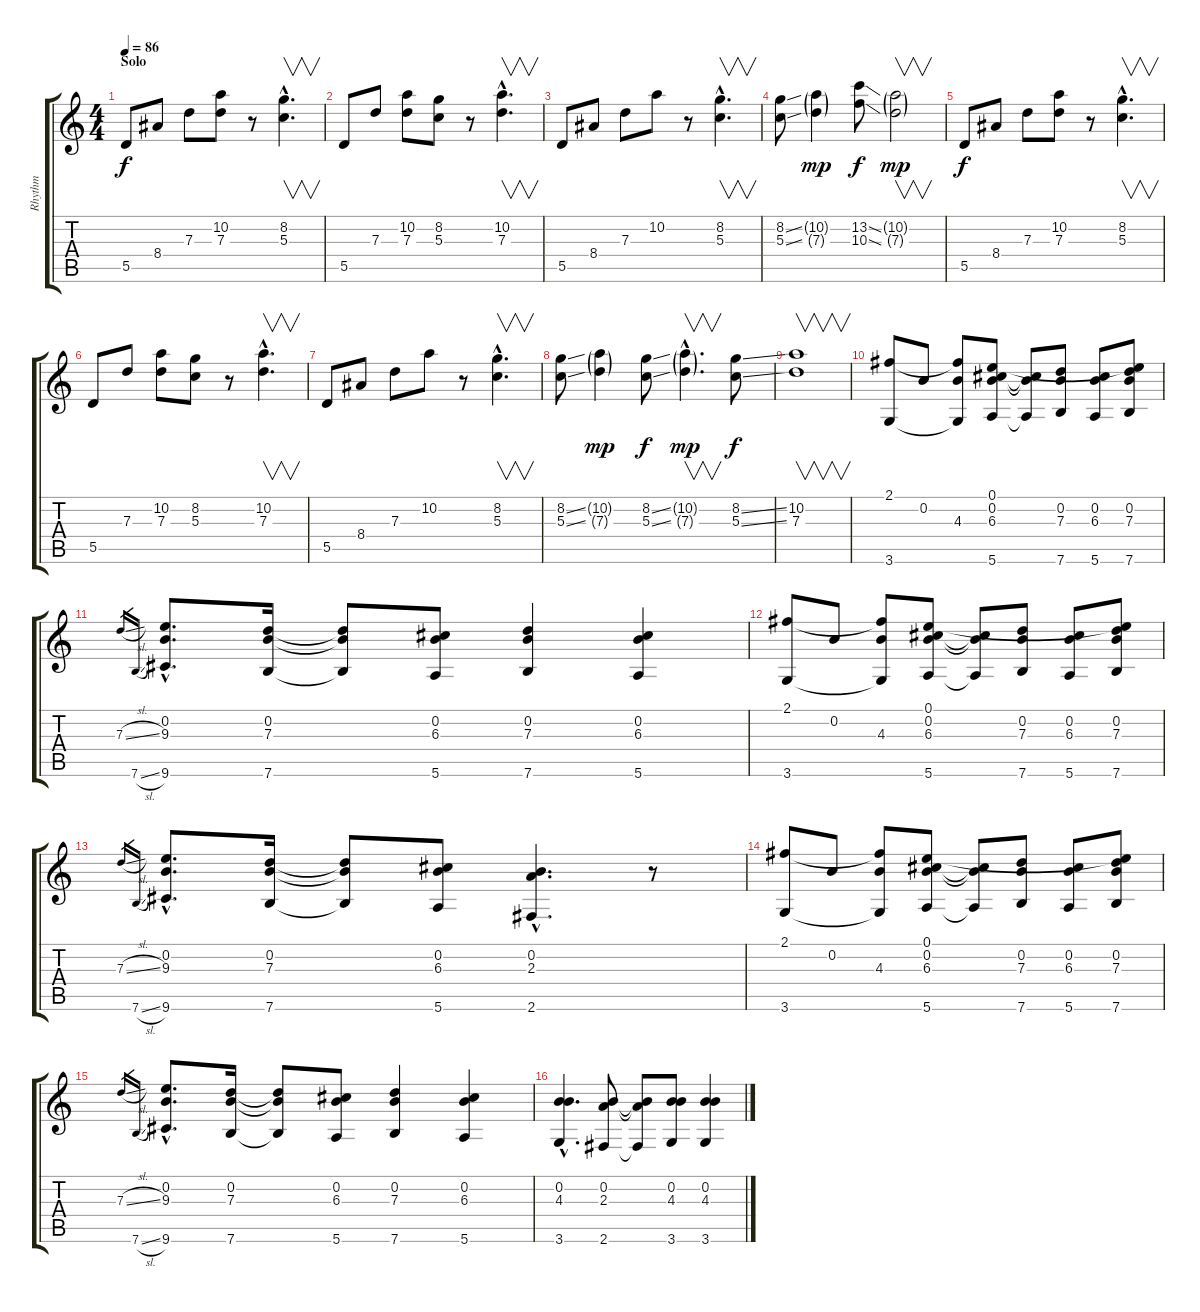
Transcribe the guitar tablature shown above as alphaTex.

\track ("Rhythm" "Rhythm") {instrument electricguitarjazz}
\staff {score tabs}
\tuning (E4 B3 G3 D3 A2 E2) {hide}
\ts (4 4)
\section ("" "Solo")
\tempo 86
\clef g2
\ks c
5.5.8{dy f} 8.4.8 7.3.8 (10.2 7.3).8 r.8 (8.2{hac} 5.3{hac}).4{v d} |
5.5.8 7.3.8 (10.2 7.3).8 (8.2 5.3).8 r.8 (10.2{hac} 7.3{hac}).4{v d} |
5.5.8 8.4.8 7.3.8 10.2.8 r.8 (8.2{hac} 5.3{hac}).4{v d} |
(8.2{ss} 5.3{ss}).8 (10.2{g} 7.3{g}).4{dy mp} (13.2{ss} 10.3{ss}).8{dy f} (10.2{g} 7.3{g}).2{v dy mp} |
5.5.8{dy f} 8.4.8 7.3.8 (10.2 7.3).8 r.8 (8.2{hac} 5.3{hac}).4{v d} |
5.5.8 7.3.8 (10.2 7.3).8 (8.2 5.3).8 r.8 (10.2{hac} 7.3{hac}).4{v d} |
5.5.8 8.4.8 7.3.8 10.2.8 r.8 (8.2{hac} 5.3{hac}).4{v d} |
(8.2{ss} 5.3{ss}).8 (10.2{g} 7.3{g}).4{dy mp} (8.2{ss} 5.3{ss}).8{dy f} (10.2{g hac} 7.3{g hac}).4{v d dy mp} (8.2{ss} 5.3{ss}).8{dy f} |
(10.2 7.3).1{v} |
(2.1 3.6).8 0.2.8 (2.1{t} 4.3 3.6{t}).8 (0.1 0.2 6.3 5.6).8 (0.2{t} 6.3{t} 5.6{t}).8 (0.2 7.3 7.6).8 (0.2 6.3 5.6).8 (0.1{t} 0.2 7.3 7.6).8 |
7.3{sl}.16{gr} 7.6{sl}.16{gr} (0.2{hac} 9.3{hac} 9.6{hac}).8{d} (0.2 7.3 7.6).16 (0.2{t} 7.3{t} 7.6{t}).8 (0.2 6.3 5.6).8 (0.2 7.3 7.6).4 (0.2 6.3 5.6).4 |
(2.1 3.6).8 0.2.8 (2.1{t} 4.3 3.6{t}).8 (0.1 0.2 6.3 5.6).8 (0.2{t} 6.3{t} 5.6{t}).8 (0.2 7.3 7.6).8 (0.2 6.3 5.6).8 (0.1{t} 0.2 7.3 7.6).8 |
7.3{sl}.16{gr} 7.6{sl}.16{gr} (0.2{hac} 9.3{hac} 9.6{hac}).8{d} (0.2 7.3 7.6).16 (0.2{t} 7.3{t} 7.6{t}).8 (0.2 6.3 5.6).8 (0.2{hac} 2.3{hac} 2.6{hac}).4{d} r.8 |
(2.1 3.6).8 0.2.8 (2.1{t} 4.3 3.6{t}).8 (0.1 0.2 6.3 5.6).8 (0.2{t} 6.3{t} 5.6{t}).8 (0.2 7.3 7.6).8 (0.2 6.3 5.6).8 (0.1{t} 0.2 7.3 7.6).8 |
7.3{sl}.16{gr} 7.6{sl}.16{gr} (0.2{hac} 9.3{hac} 9.6{hac}).8{d} (0.2 7.3 7.6).16 (0.2{t} 7.3{t} 7.6{t}).8 (0.2 6.3 5.6).8 (0.2 7.3 7.6).4 (0.2 6.3 5.6).4 |
(0.2{hac} 4.3{hac} 3.6{hac}).4{d} (0.2 2.3 2.6).8 (0.2{t} 2.3{t} 2.6{t}).8 (0.2 4.3 3.6).8 (0.2 4.3 3.6).4
